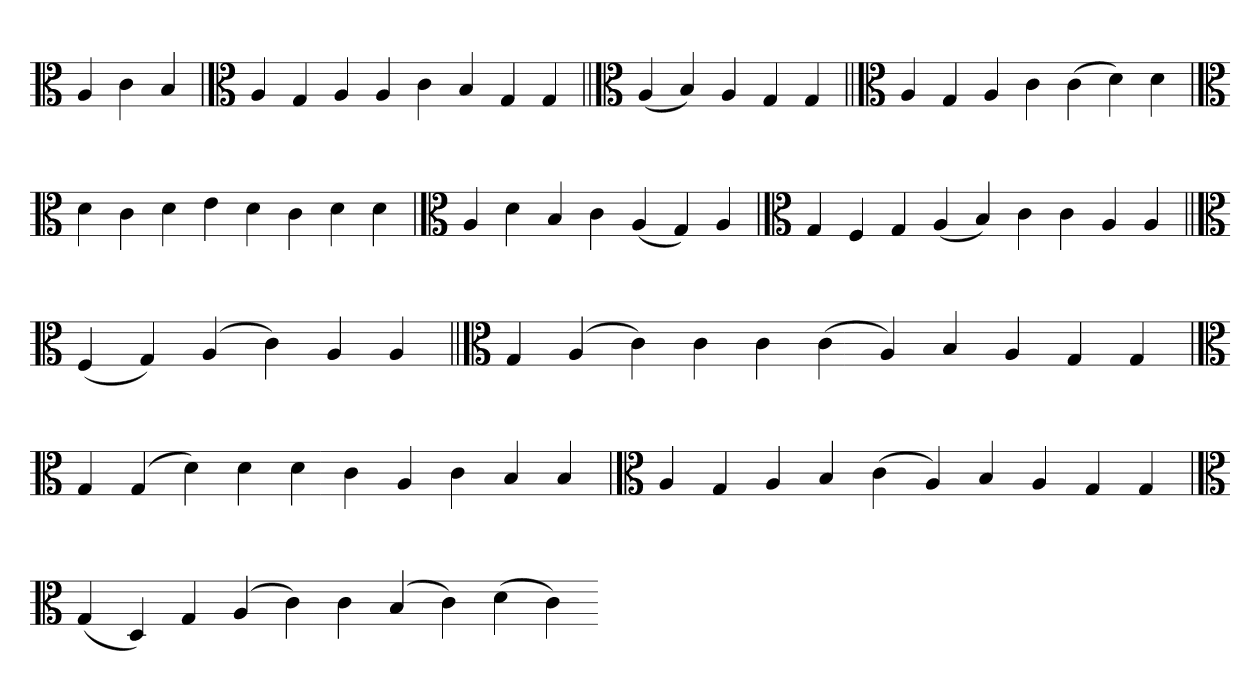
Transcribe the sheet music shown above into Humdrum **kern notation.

**kern
*part1
*staff1
*clefC3
=
4A
4c
4B
=`
*clefC3
4A
4G
4A
4A
4c
4B
4G
4G
=||
*clefC3
(4A
4B)
4A
4G
4G
=||
*clefC3
4A
4G
4A
4c
(4c
4d)
4d
=`
*clefC3
4d
4c
4d
4e
4d
4c
4d
4d
='
*clefC3
4A
4d
4B
4c
(4A
4G)
4A
=`
*clefC3
4G
4F
4G
(4A
4B)
4c
4c
4A
4A
=||
*clefC3
(4F
4G)
(4A
4c)
4A
4A
=||
*clefC3
4G
(4A
4c)
4c
4c
(4c
4A)
4B
4A
4G
4G
=`
*clefC3
4G
(4G
4d)
4d
4d
4c
4A
4c
4B
4B
=`
*clefC3
4A
4G
4A
4B
(4c
4A)
4B
4A
4G
4G
=
*clefC3
(4G
4D)
4G
(4A
4c)
4c
(4B
4c)
(4d
4c)
=-
*-
